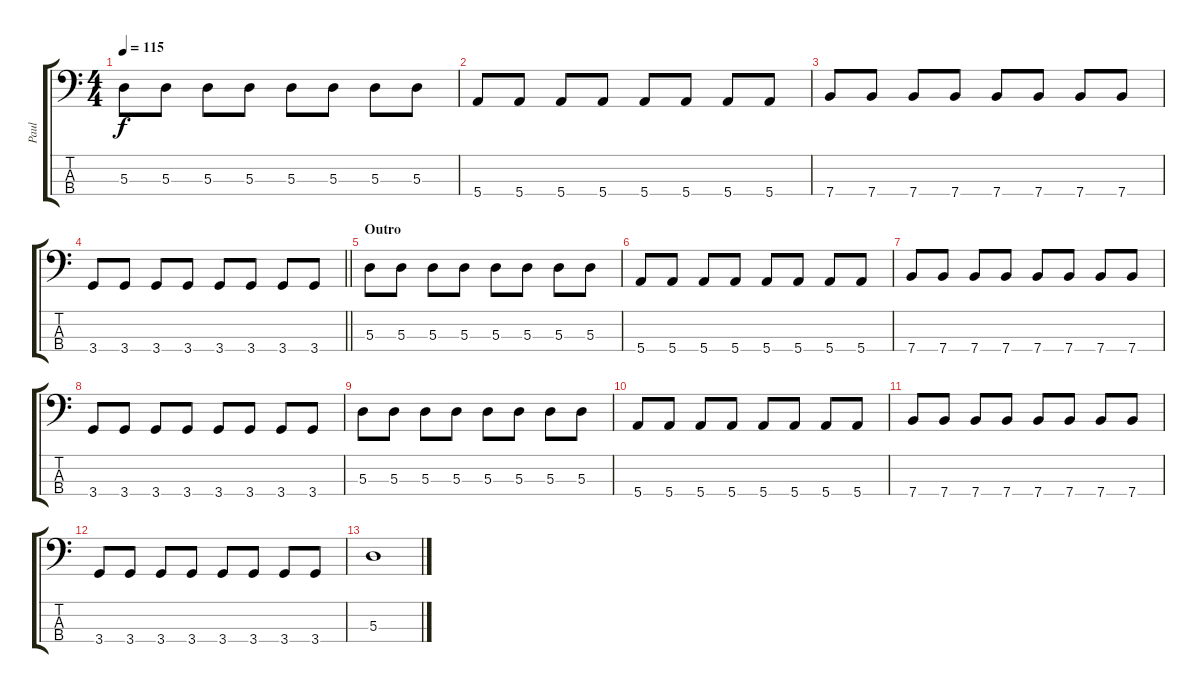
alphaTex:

\track ("Paul" "Paul") {instrument electricbassfinger}
\staff {score tabs}
\tuning (G2 D2 A1 E1) {hide}
\ts (4 4)
\tempo 115
\clef f4
\ks c
5.3.8{dy f} 5.3.8 5.3.8 5.3.8 5.3.8 5.3.8 5.3.8 5.3.8 |
5.4.8 5.4.8 5.4.8 5.4.8 5.4.8 5.4.8 5.4.8 5.4.8 |
7.4.8 7.4.8 7.4.8 7.4.8 7.4.8 7.4.8 7.4.8 7.4.8 |
\barLineRight lightlight
3.4.8 3.4.8 3.4.8 3.4.8 3.4.8 3.4.8 3.4.8 3.4.8 |
\section ("" "Outro")
5.3.8 5.3.8 5.3.8 5.3.8 5.3.8 5.3.8 5.3.8 5.3.8 |
5.4.8 5.4.8 5.4.8 5.4.8 5.4.8 5.4.8 5.4.8 5.4.8 |
7.4.8 7.4.8 7.4.8 7.4.8 7.4.8 7.4.8 7.4.8 7.4.8 |
3.4.8 3.4.8 3.4.8 3.4.8 3.4.8 3.4.8 3.4.8 3.4.8 |
5.3.8 5.3.8 5.3.8 5.3.8 5.3.8 5.3.8 5.3.8 5.3.8 |
5.4.8 5.4.8 5.4.8 5.4.8 5.4.8 5.4.8 5.4.8 5.4.8 |
7.4.8 7.4.8 7.4.8 7.4.8 7.4.8 7.4.8 7.4.8 7.4.8 |
3.4.8 3.4.8 3.4.8 3.4.8 3.4.8 3.4.8 3.4.8 3.4.8 |
5.3.1
